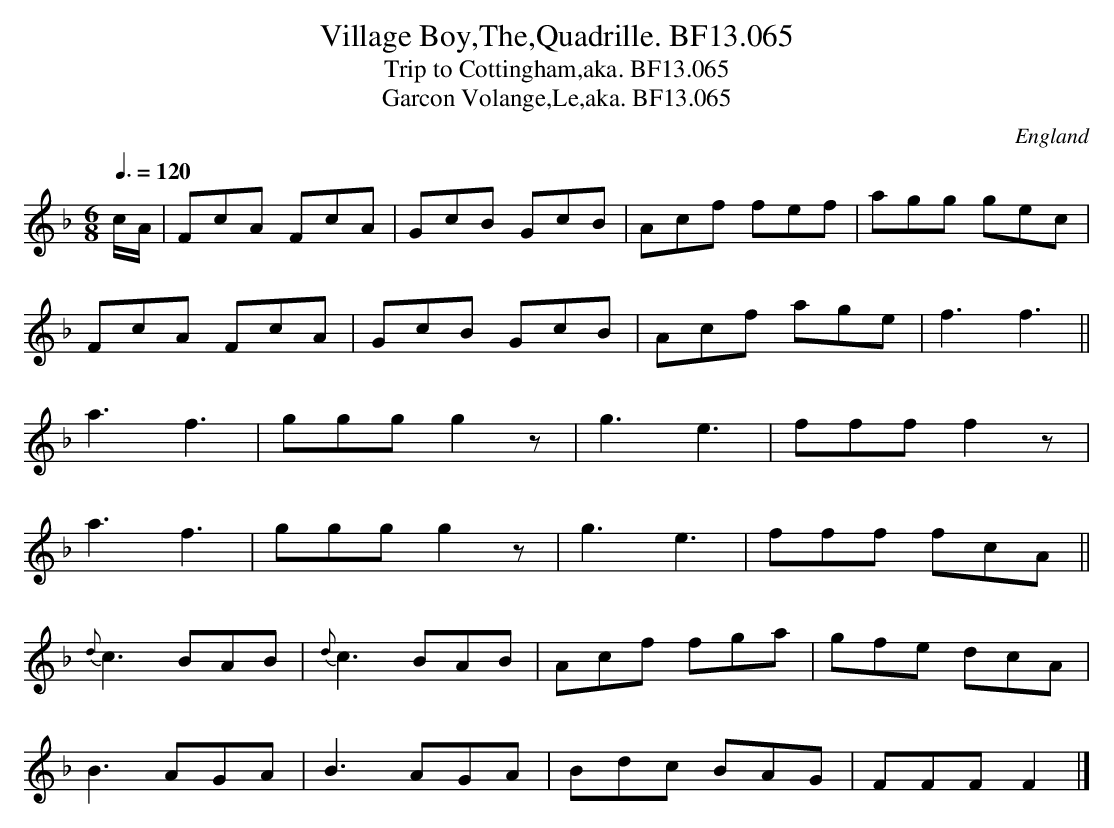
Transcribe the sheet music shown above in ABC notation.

X:1
T:Village Boy,The,Quadrille. BF13.065
T:Trip to Cottingham,aka. BF13.065
T:Garcon Volange,Le,aka. BF13.065
L:1/8
M:6/8
O:England
Q:3/8=120
K:F
c/A/|FcA FcA|GcB GcB|Acf fef|agg gec|!
FcA FcA|GcB GcB|Acf age|f3f3||!
a3f3|gggg2z|g3e3|ffff2z|!
a3f3|gggg2z|g3e3|fff fcA||!
{d}c3BAB|{d}c3BAB|Acf fga|gfe dcA|!
B3AGA|B3AGA|Bdc BAG|FFFF2|]
